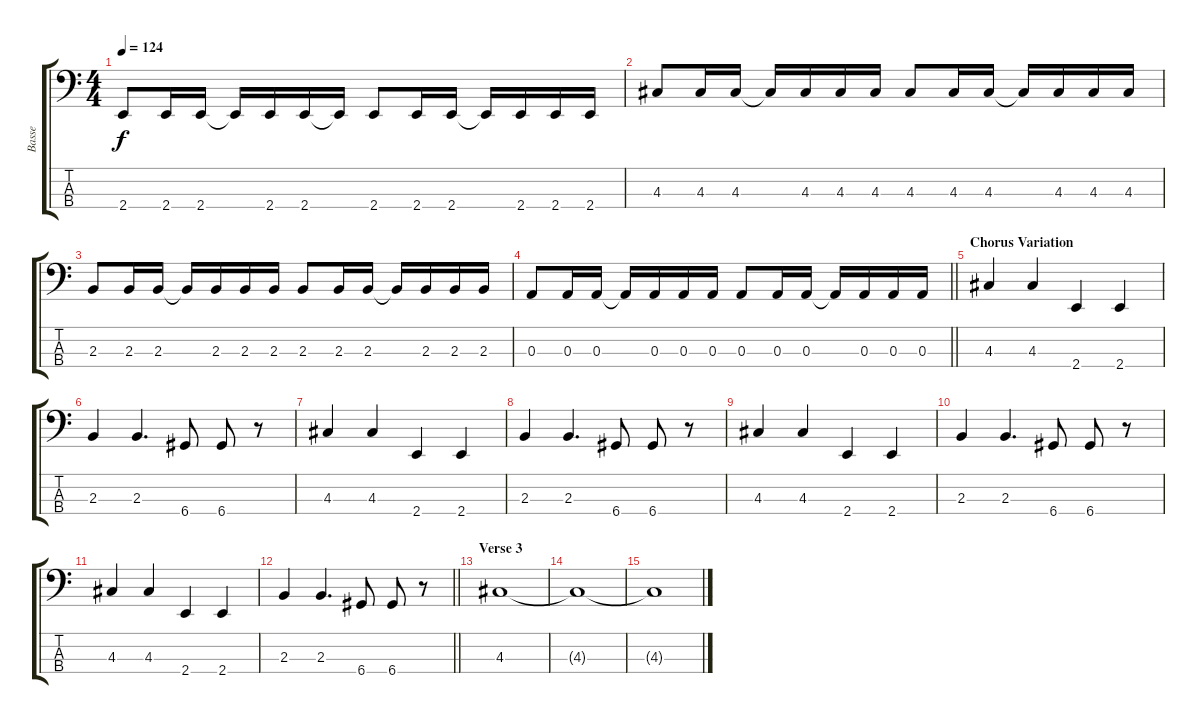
\track ("Basse" "Basse") {instrument electricbasspick}
\staff {score tabs}
\tuning (G2 D2 A1 D1) {hide}
\ts (4 4)
\tempo 124
\clef f4
\ks c
2.4.8{dy f} 2.4.16 2.4.16 2.4{t}.16 2.4.16 2.4.16 2.4{t}.16 2.4.8 2.4.16 2.4.16 2.4{t}.16 2.4.16 2.4.16 2.4.16 |
4.3.8 4.3.16 4.3.16 4.3{t}.16 4.3.16 4.3.16 4.3.16 4.3.8 4.3.16 4.3.16 4.3{t}.16 4.3.16 4.3.16 4.3.16 |
2.3.8 2.3.16 2.3.16 2.3{t}.16 2.3.16 2.3.16 2.3.16 2.3.8 2.3.16 2.3.16 2.3{t}.16 2.3.16 2.3.16 2.3.16 |
\barLineRight lightlight
0.3.8 0.3.16 0.3.16 0.3{t}.16 0.3.16 0.3.16 0.3.16 0.3.8 0.3.16 0.3.16 0.3{t}.16 0.3.16 0.3.16 0.3.16 |
\section ("" "Chorus Variation")
4.3.4 4.3.4 2.4.4 2.4.4 |
2.3.4 2.3.4{d} 6.4.8 6.4.8 r.8 |
4.3.4 4.3.4 2.4.4 2.4.4 |
2.3.4 2.3.4{d} 6.4.8 6.4.8 r.8 |
4.3.4 4.3.4 2.4.4 2.4.4 |
2.3.4 2.3.4{d} 6.4.8 6.4.8 r.8 |
4.3.4 4.3.4 2.4.4 2.4.4 |
\barLineRight lightlight
2.3.4 2.3.4{d} 6.4.8 6.4.8 r.8 |
\section ("" "Verse 3")
4.3.1 |
4.3{t}.1 |
4.3{t}.1
